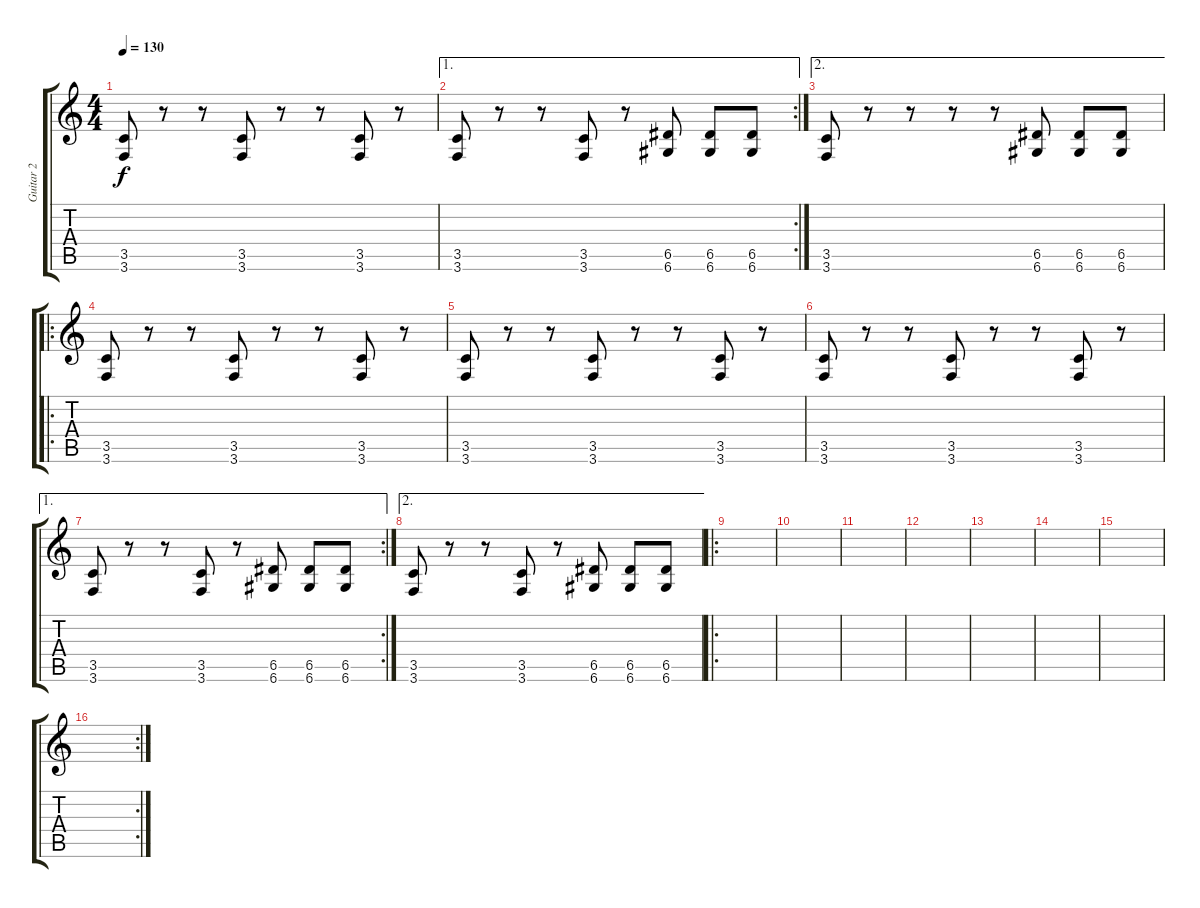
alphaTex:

\track ("Guitar 2" "Guitar 2") {instrument distortionguitar}
\staff {score tabs}
\tuning (E4 B3 G3 D3 A2 D2) {hide}
\ts (4 4)
\tempo 130
\clef g2
\ks c
(3.5 3.6).8{dy f} r.8 r.8 (3.5 3.6).8 r.8 r.8 (3.5 3.6).8 r.8 |
\ae 1
\rc 2
(3.5 3.6).8 r.8 r.8 (3.5 3.6).8 r.8 (6.5 6.6).8 (6.5 6.6).8 (6.5 6.6).8 |
\ae 2
(3.5 3.6).8 r.8 r.8 r.8 r.8 (6.5 6.6).8 (6.5 6.6).8 (6.5 6.6).8 |
\ro
(3.5 3.6).8 r.8 r.8 (3.5 3.6).8 r.8 r.8 (3.5 3.6).8 r.8 |
(3.5 3.6).8 r.8 r.8 (3.5 3.6).8 r.8 r.8 (3.5 3.6).8 r.8 |
(3.5 3.6).8 r.8 r.8 (3.5 3.6).8 r.8 r.8 (3.5 3.6).8 r.8 |
\ae 1
\rc 2
(3.5 3.6).8 r.8 r.8 (3.5 3.6).8 r.8 (6.5 6.6).8 (6.5 6.6).8 (6.5 6.6).8 |
\ae 2
(3.5 3.6).8 r.8 r.8 (3.5 3.6).8 r.8 (6.5 6.6).8 (6.5 6.6).8 (6.5 6.6).8 |
\ro
|
|
|
|
|
|
|
\rc 2
